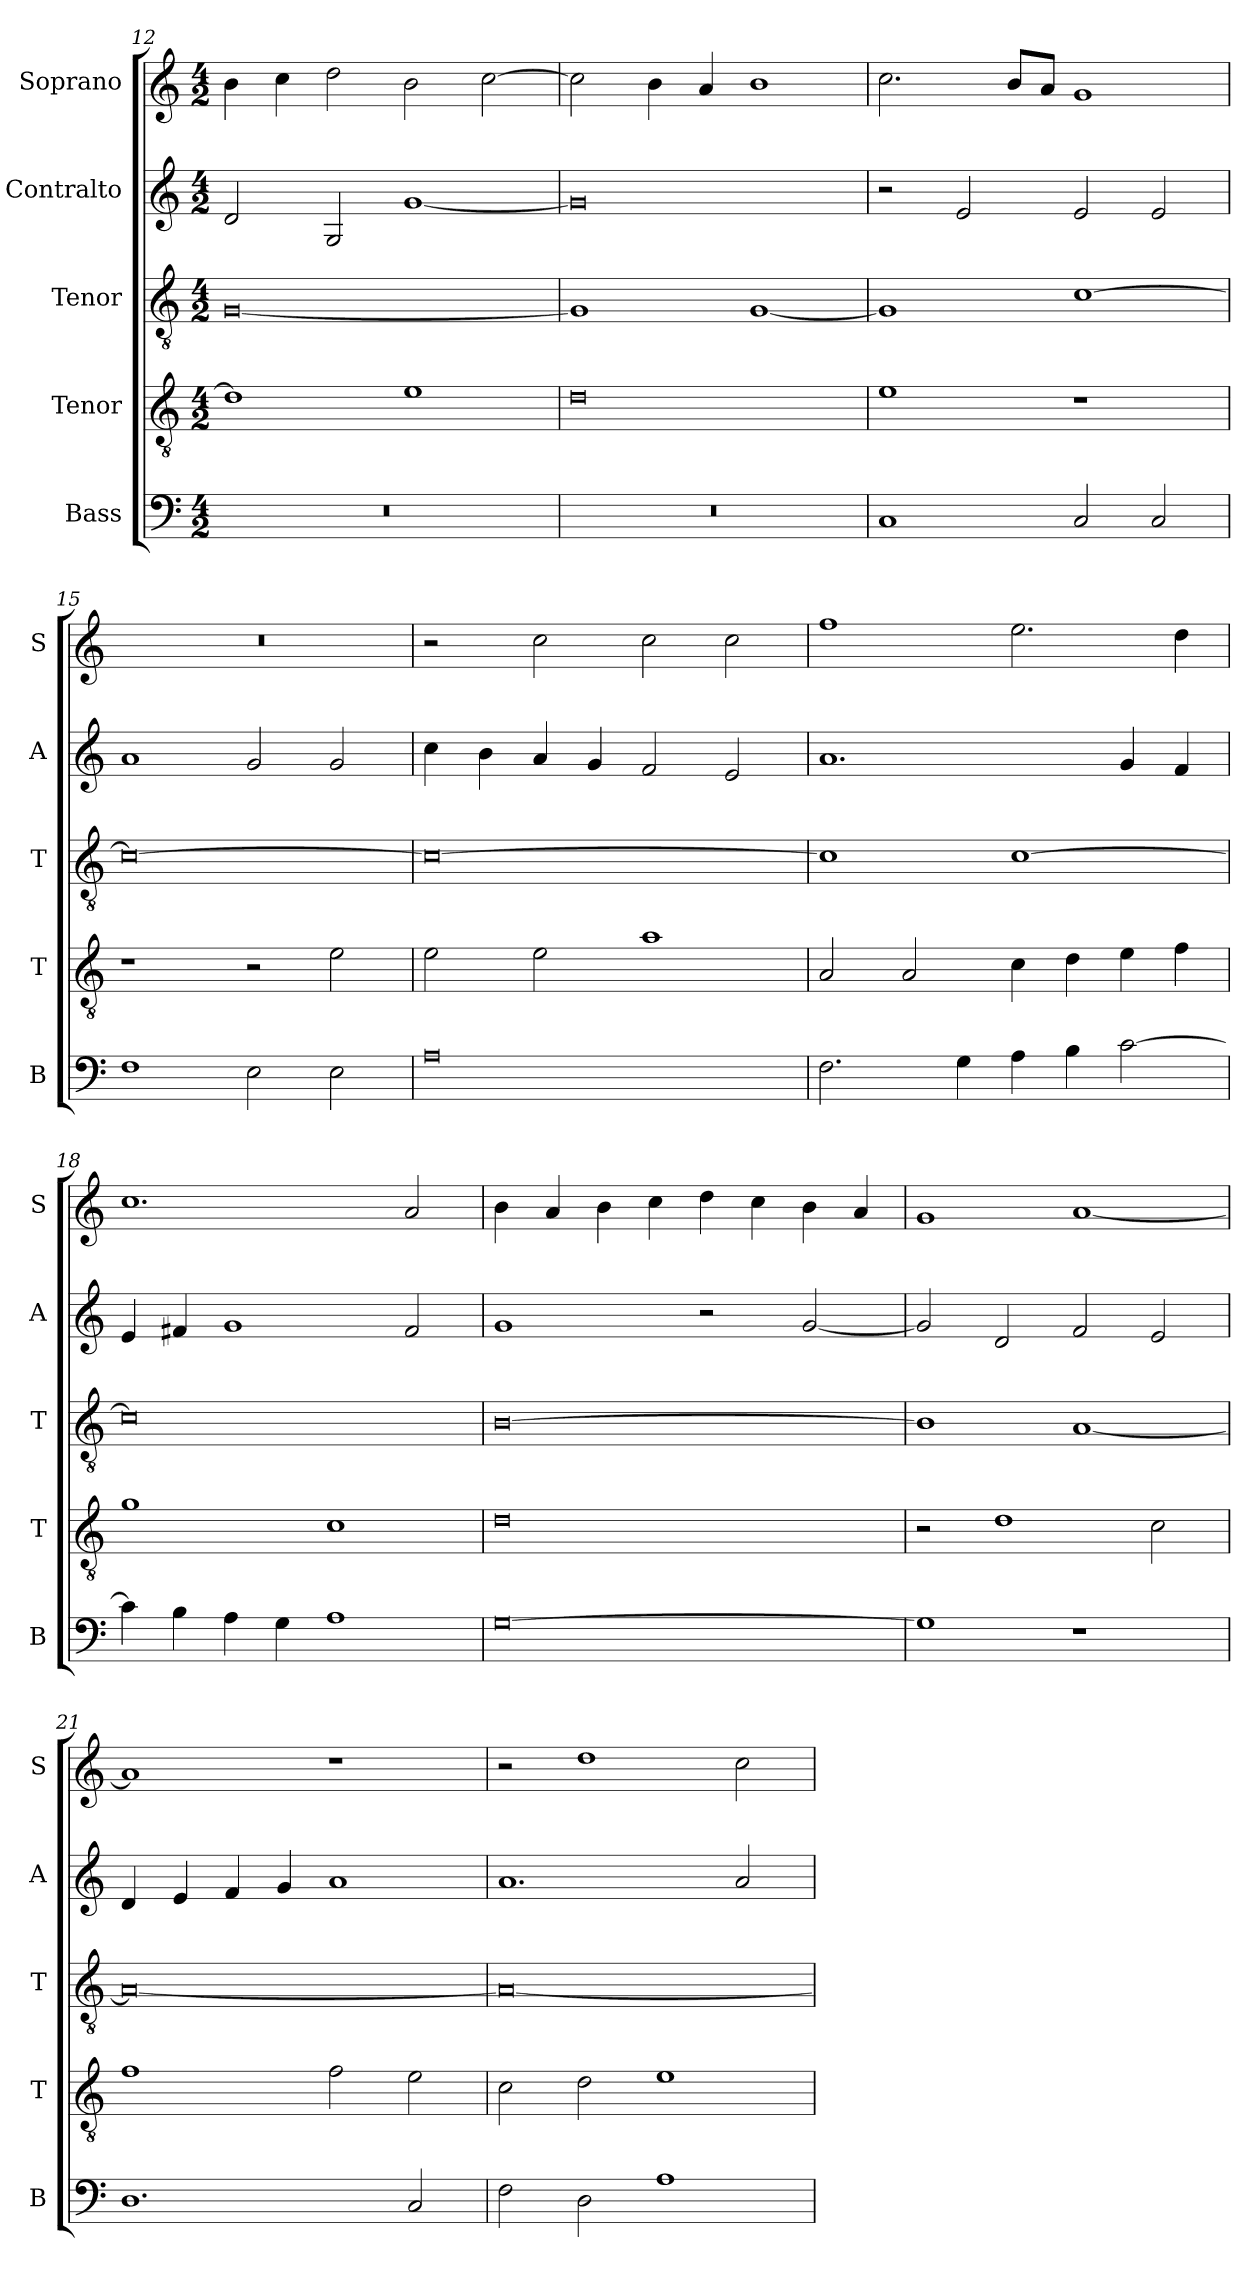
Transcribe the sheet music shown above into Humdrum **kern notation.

**kern	**kern	**kern	**kern	**kern
*part5	*part4	*part3	*part2	*part1
*staff5	*staff4	*staff3	*staff2	*staff1
*I"Bass	*I"Tenor	*I"Tenor	*I"Contralto	*I"Soprano
*I'B	*I'T	*I'T	*I'A	*I'S
*clefF4	*clefGv2	*clefGv2	*clefG2	*clefG2
*k[]	*k[]	*k[]	*k[]	*k[]
*G:mix	*G:mix	*G:mix	*G:mix	*G:mix
*M4/2	*M4/2	*M4/2	*M4/2	*M4/2
=12	=12	=12	=12	=12
0r	1d]	[0G	2d	4b
.	.	.	.	4cc
.	.	.	2G	2dd
.	1e	.	[1g	2b
.	.	.	.	[2cc
=13	=13	=13	=13	=13
0r	0d	1G]	0g]	2cc]
.	.	.	.	4b
.	.	.	.	4a
.	.	[1G	.	1b
=14	=14	=14	=14	=14
1C	1e	1G]	2r	2.cc
.	.	.	2e	.
.	.	.	.	8b/L
.	.	.	.	8a/J
2C	1r	[1c	2e	1g
2C	.	.	2e	.
=15	=15	=15	=15	=15
1F	1r	0c_	1a	0r
2E	2r	.	2g	.
2E	2e	.	2g	.
=16	=16	=16	=16	=16
0A	2e	0c_	4cc	2r
.	.	.	4b	.
.	2e	.	4a	2cc
.	.	.	4g	.
.	1a	.	2f	2cc
.	.	.	2e	2cc
=17	=17	=17	=17	=17
2.F	2A	1c]	1.a	1ff
.	2A	.	.	.
4G	.	.	.	.
4A	4c	[1c	.	2.ee
4B	4d	.	.	.
[2c	4e	.	4g	.
.	4f	.	4f	4dd
=18	=18	=18	=18	=18
4c]	1g	0c]	4e	1.cc
4B	.	.	4f#X	.
4A	.	.	1g	.
4G	.	.	.	.
1A	1c	.	.	.
.	.	.	2f#	2a
=19	=19	=19	=19	=19
[0G	0d	[0B	1g	4b
.	.	.	.	4a
.	.	.	.	4b
.	.	.	.	4cc
.	.	.	2r	4dd
.	.	.	.	4cc
.	.	.	[2g	4b
.	.	.	.	4a
=20	=20	=20	=20	=20
1G]	2r	1B]	2g]	1g
.	1d	.	2d	.
1r	.	[1A	2f	[1a
.	2c	.	2e	.
=21	=21	=21	=21	=21
1.D	1f	0A_	4d	1a]
.	.	.	4e	.
.	.	.	4f	.
.	.	.	4g	.
.	2f	.	1a	1r
2C	2e	.	.	.
=22	=22	=22	=22	=22
2F	2c	0A_	1.a	2r
2D	2d	.	.	1dd
1A	1e	.	.	.
.	.	.	2a	2cc
=	=	=	=	=
*-	*-	*-	*-	*-
